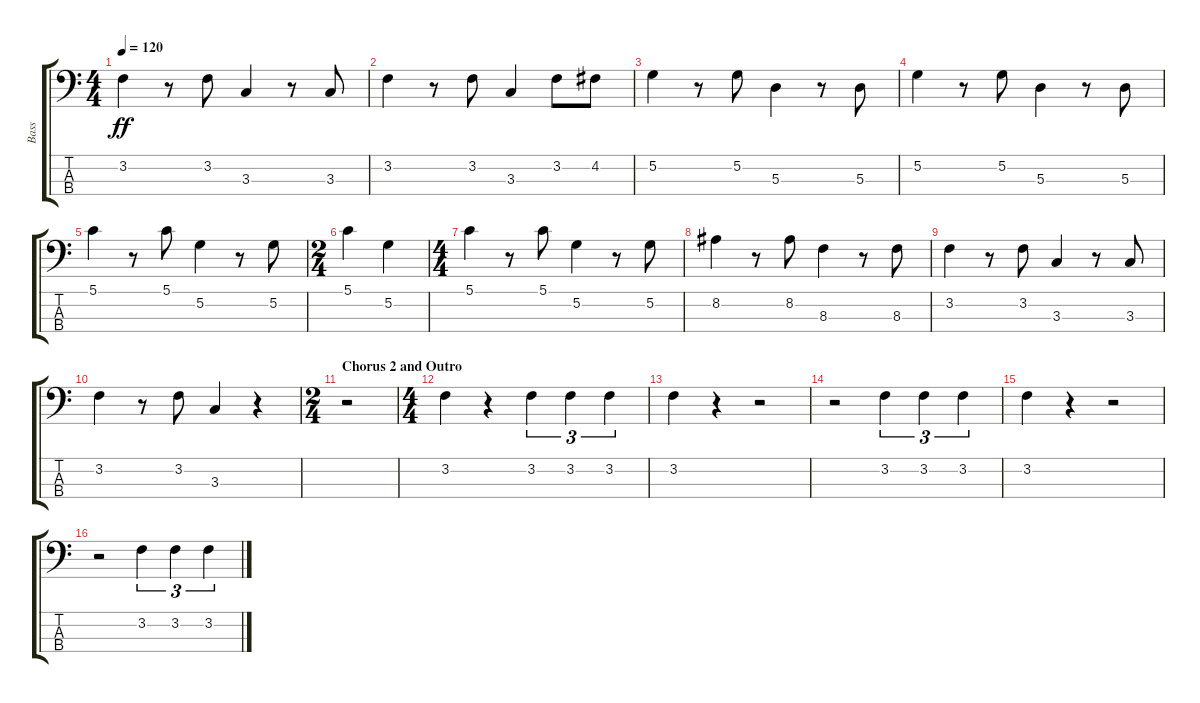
\track ("Bass" "Bass") {instrument acousticbass}
\staff {score tabs}
\tuning (G2 D2 A1 E1) {hide}
\ts (4 4)
\tempo 120
\clef f4
\ks c
3.2.4{dy ff} r.8 3.2.8 3.3.4 r.8 3.3.8 |
3.2.4 r.8 3.2.8 3.3.4 3.2.8 4.2.8 |
5.2.4 r.8 5.2.8 5.3.4 r.8 5.3.8 |
5.2.4 r.8 5.2.8 5.3.4 r.8 5.3.8 |
5.1.4 r.8 5.1.8 5.2.4 r.8 5.2.8 |
\ts (2 4)
5.1.4 5.2.4 |
\ts (4 4)
5.1.4 r.8 5.1.8 5.2.4 r.8 5.2.8 |
8.2.4 r.8 8.2.8 8.3.4 r.8 8.3.8 |
3.2.4 r.8 3.2.8 3.3.4 r.8 3.3.8 |
3.2.4 r.8 3.2.8 3.3.4 r.4 |
\ts (2 4)
\section ("" "Chorus 2 and Outro")
r.2 |
\ts (4 4)
3.2.4 r.4 3.2.4{tu (3 2)} 3.2.4{tu (3 2)} 3.2.4{tu (3 2)} |
3.2.4 r.4 r.2 |
r.2 3.2.4{tu (3 2)} 3.2.4{tu (3 2)} 3.2.4{tu (3 2)} |
3.2.4 r.4 r.2 |
r.2 3.2.4{tu (3 2)} 3.2.4{tu (3 2)} 3.2.4{tu (3 2)}
